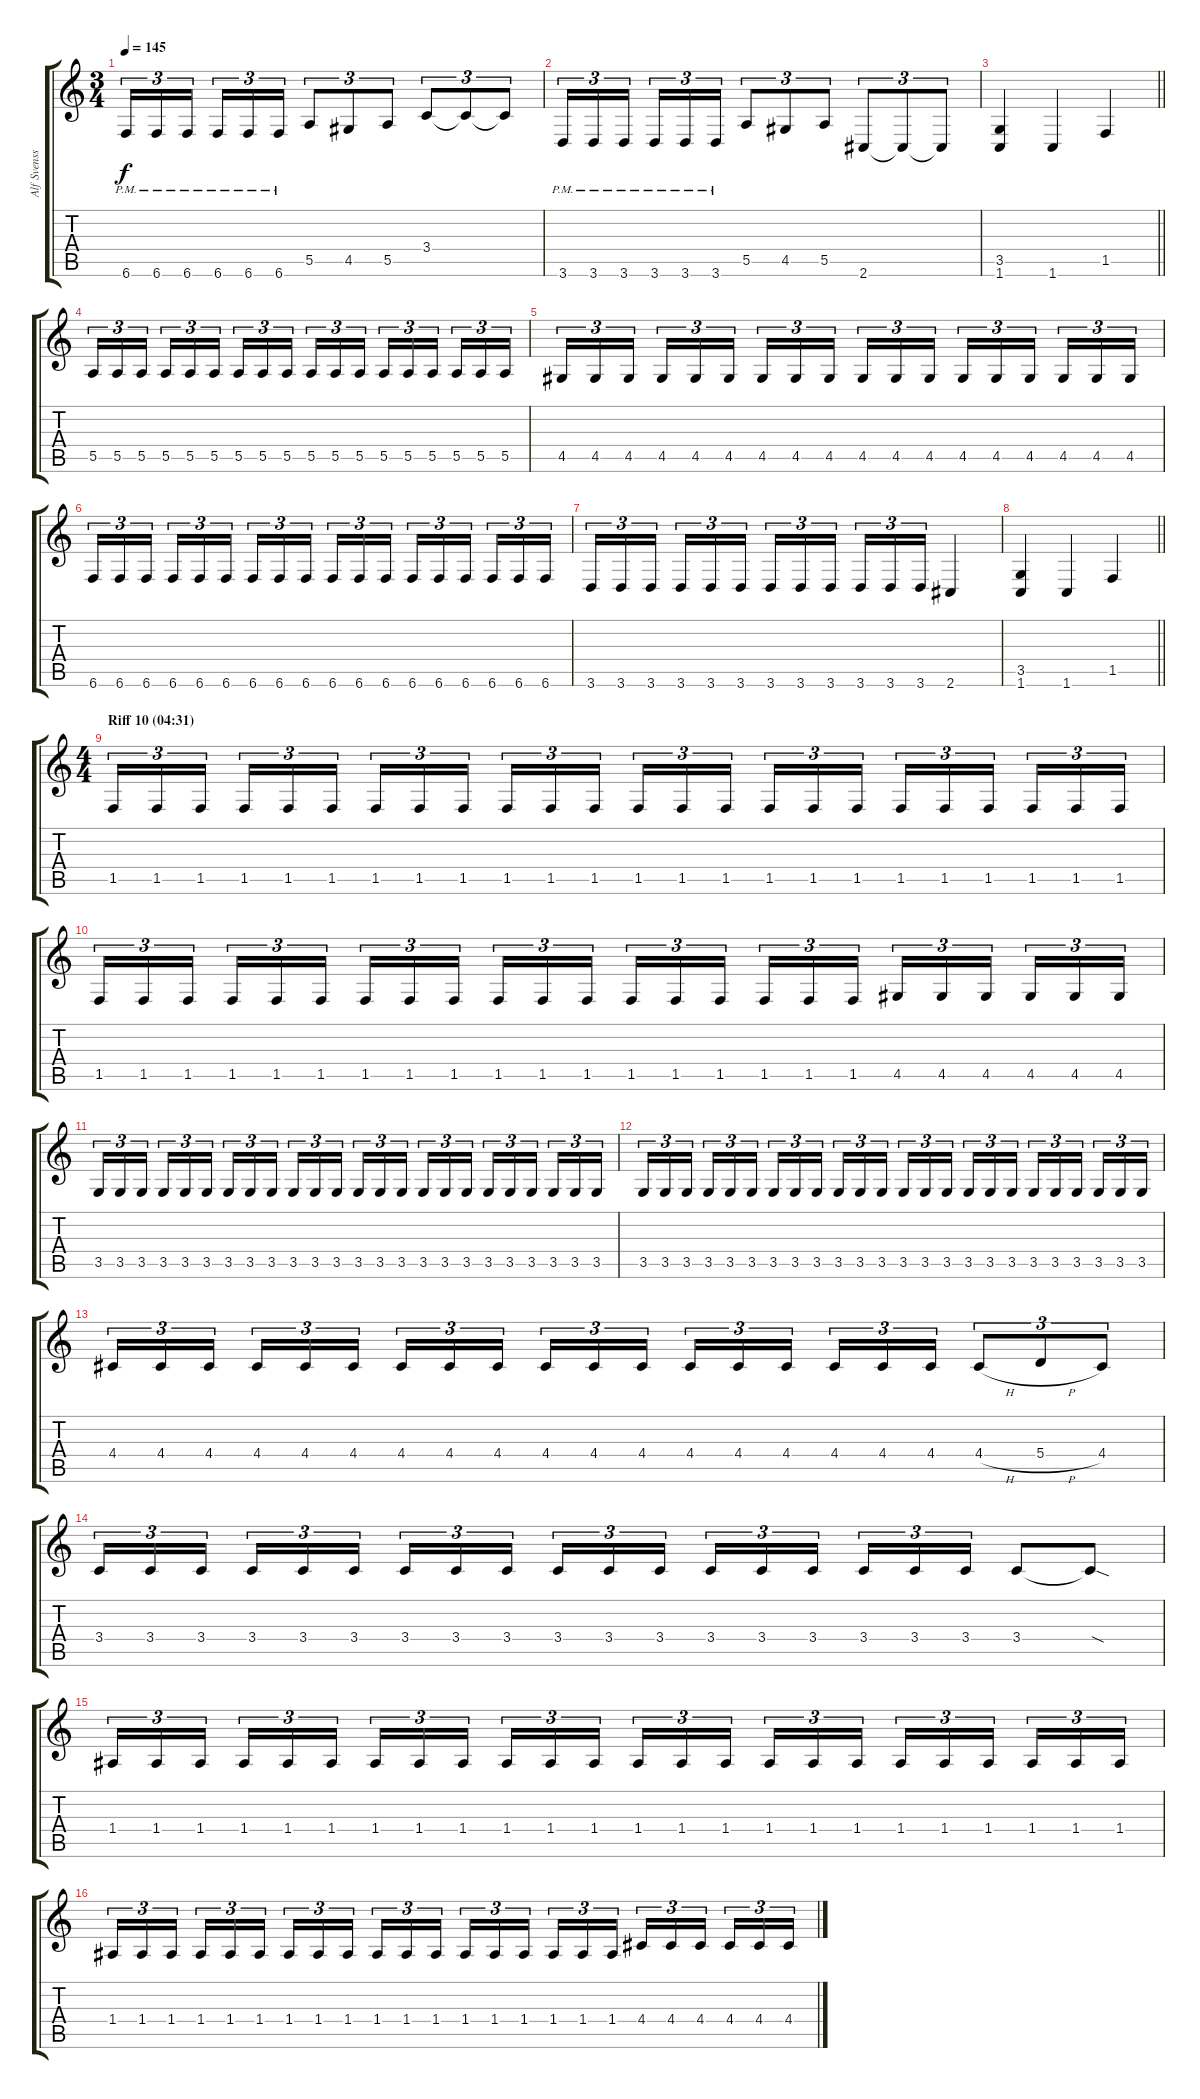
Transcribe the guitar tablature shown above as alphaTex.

\track ("Alf Svensson" "Alf Svenss") {instrument distortionguitar}
\staff {score tabs}
\tuning (B3 Gb3 D3 A2 E2 B1) {hide}
\ts (3 4)
\tempo 145
\clef g2
\ks c
6.6{pm}.16{tu (3 2) dy f} 6.6{pm}.16{tu (3 2)} 6.6{pm}.16{tu (3 2) beam splitsecondary} 6.6{pm}.16{tu (3 2)} 6.6{pm}.16{tu (3 2)} 6.6{pm}.16{tu (3 2)} 5.5.8{tu (3 2)} 4.5.8{tu (3 2)} 5.5.8{tu (3 2)} 3.4.8{tu (3 2)} 3.4{t}.8{tu (3 2)} 3.4{t}.8{tu (3 2)} |
3.6{pm}.16{tu (3 2)} 3.6{pm}.16{tu (3 2)} 3.6{pm}.16{tu (3 2) beam splitsecondary} 3.6{pm}.16{tu (3 2)} 3.6{pm}.16{tu (3 2)} 3.6{pm}.16{tu (3 2)} 5.5.8{tu (3 2)} 4.5.8{tu (3 2)} 5.5.8{tu (3 2)} 2.6.8{tu (3 2)} 2.6{t}.8{tu (3 2)} 2.6{t}.8{tu (3 2)} |
\barLineRight lightlight
(3.5 1.6).4 1.6.4 1.5.4 |
5.5.16{tu (3 2)} 5.5.16{tu (3 2)} 5.5.16{tu (3 2) beam splitsecondary} 5.5.16{tu (3 2)} 5.5.16{tu (3 2)} 5.5.16{tu (3 2)} 5.5.16{tu (3 2)} 5.5.16{tu (3 2)} 5.5.16{tu (3 2) beam splitsecondary} 5.5.16{tu (3 2)} 5.5.16{tu (3 2)} 5.5.16{tu (3 2)} 5.5.16{tu (3 2)} 5.5.16{tu (3 2)} 5.5.16{tu (3 2) beam splitsecondary} 5.5.16{tu (3 2)} 5.5.16{tu (3 2)} 5.5.16{tu (3 2)} |
4.5.16{tu (3 2)} 4.5.16{tu (3 2)} 4.5.16{tu (3 2) beam splitsecondary} 4.5.16{tu (3 2)} 4.5.16{tu (3 2)} 4.5.16{tu (3 2)} 4.5.16{tu (3 2)} 4.5.16{tu (3 2)} 4.5.16{tu (3 2) beam splitsecondary} 4.5.16{tu (3 2)} 4.5.16{tu (3 2)} 4.5.16{tu (3 2)} 4.5.16{tu (3 2)} 4.5.16{tu (3 2)} 4.5.16{tu (3 2) beam splitsecondary} 4.5.16{tu (3 2)} 4.5.16{tu (3 2)} 4.5.16{tu (3 2)} |
6.6.16{tu (3 2)} 6.6.16{tu (3 2)} 6.6.16{tu (3 2) beam splitsecondary} 6.6.16{tu (3 2)} 6.6.16{tu (3 2)} 6.6.16{tu (3 2)} 6.6.16{tu (3 2)} 6.6.16{tu (3 2)} 6.6.16{tu (3 2) beam splitsecondary} 6.6.16{tu (3 2)} 6.6.16{tu (3 2)} 6.6.16{tu (3 2)} 6.6.16{tu (3 2)} 6.6.16{tu (3 2)} 6.6.16{tu (3 2) beam splitsecondary} 6.6.16{tu (3 2)} 6.6.16{tu (3 2)} 6.6.16{tu (3 2)} |
3.6.16{tu (3 2)} 3.6.16{tu (3 2)} 3.6.16{tu (3 2) beam splitsecondary} 3.6.16{tu (3 2)} 3.6.16{tu (3 2)} 3.6.16{tu (3 2)} 3.6.16{tu (3 2)} 3.6.16{tu (3 2)} 3.6.16{tu (3 2) beam splitsecondary} 3.6.16{tu (3 2)} 3.6.16{tu (3 2)} 3.6.16{tu (3 2)} 2.6.4 |
\barLineRight lightlight
(3.5 1.6).4 1.6.4 1.5.4 |
\ts (4 4)
\section ("" "Riff 10 (04:31)")
1.5.16{tu (3 2)} 1.5.16{tu (3 2)} 1.5.16{tu (3 2) beam splitsecondary} 1.5.16{tu (3 2)} 1.5.16{tu (3 2)} 1.5.16{tu (3 2)} 1.5.16{tu (3 2)} 1.5.16{tu (3 2)} 1.5.16{tu (3 2) beam splitsecondary} 1.5.16{tu (3 2)} 1.5.16{tu (3 2)} 1.5.16{tu (3 2)} 1.5.16{tu (3 2)} 1.5.16{tu (3 2)} 1.5.16{tu (3 2) beam splitsecondary} 1.5.16{tu (3 2)} 1.5.16{tu (3 2)} 1.5.16{tu (3 2)} 1.5.16{tu (3 2)} 1.5.16{tu (3 2)} 1.5.16{tu (3 2) beam splitsecondary} 1.5.16{tu (3 2)} 1.5.16{tu (3 2)} 1.5.16{tu (3 2)} |
1.5.16{tu (3 2)} 1.5.16{tu (3 2)} 1.5.16{tu (3 2) beam splitsecondary} 1.5.16{tu (3 2)} 1.5.16{tu (3 2)} 1.5.16{tu (3 2)} 1.5.16{tu (3 2)} 1.5.16{tu (3 2)} 1.5.16{tu (3 2) beam splitsecondary} 1.5.16{tu (3 2)} 1.5.16{tu (3 2)} 1.5.16{tu (3 2)} 1.5.16{tu (3 2)} 1.5.16{tu (3 2)} 1.5.16{tu (3 2) beam splitsecondary} 1.5.16{tu (3 2)} 1.5.16{tu (3 2)} 1.5.16{tu (3 2)} 4.5.16{tu (3 2)} 4.5.16{tu (3 2)} 4.5.16{tu (3 2) beam splitsecondary} 4.5.16{tu (3 2)} 4.5.16{tu (3 2)} 4.5.16{tu (3 2)} |
3.5.16{tu (3 2)} 3.5.16{tu (3 2)} 3.5.16{tu (3 2) beam splitsecondary} 3.5.16{tu (3 2)} 3.5.16{tu (3 2)} 3.5.16{tu (3 2)} 3.5.16{tu (3 2)} 3.5.16{tu (3 2)} 3.5.16{tu (3 2) beam splitsecondary} 3.5.16{tu (3 2)} 3.5.16{tu (3 2)} 3.5.16{tu (3 2)} 3.5.16{tu (3 2)} 3.5.16{tu (3 2)} 3.5.16{tu (3 2) beam splitsecondary} 3.5.16{tu (3 2)} 3.5.16{tu (3 2)} 3.5.16{tu (3 2)} 3.5.16{tu (3 2)} 3.5.16{tu (3 2)} 3.5.16{tu (3 2) beam splitsecondary} 3.5.16{tu (3 2)} 3.5.16{tu (3 2)} 3.5.16{tu (3 2)} |
3.5.16{tu (3 2)} 3.5.16{tu (3 2)} 3.5.16{tu (3 2) beam splitsecondary} 3.5.16{tu (3 2)} 3.5.16{tu (3 2)} 3.5.16{tu (3 2)} 3.5.16{tu (3 2)} 3.5.16{tu (3 2)} 3.5.16{tu (3 2) beam splitsecondary} 3.5.16{tu (3 2)} 3.5.16{tu (3 2)} 3.5.16{tu (3 2)} 3.5.16{tu (3 2)} 3.5.16{tu (3 2)} 3.5.16{tu (3 2) beam splitsecondary} 3.5.16{tu (3 2)} 3.5.16{tu (3 2)} 3.5.16{tu (3 2)} 3.5.16{tu (3 2)} 3.5.16{tu (3 2)} 3.5.16{tu (3 2) beam splitsecondary} 3.5.16{tu (3 2)} 3.5.16{tu (3 2)} 3.5.16{tu (3 2)} |
4.4.16{tu (3 2)} 4.4.16{tu (3 2)} 4.4.16{tu (3 2) beam splitsecondary} 4.4.16{tu (3 2)} 4.4.16{tu (3 2)} 4.4.16{tu (3 2)} 4.4.16{tu (3 2)} 4.4.16{tu (3 2)} 4.4.16{tu (3 2) beam splitsecondary} 4.4.16{tu (3 2)} 4.4.16{tu (3 2)} 4.4.16{tu (3 2)} 4.4.16{tu (3 2)} 4.4.16{tu (3 2)} 4.4.16{tu (3 2) beam splitsecondary} 4.4.16{tu (3 2)} 4.4.16{tu (3 2)} 4.4.16{tu (3 2)} 4.4{h}.8{tu (3 2)} 5.4{h}.8{tu (3 2)} 4.4.8{tu (3 2)} |
3.4.16{tu (3 2)} 3.4.16{tu (3 2)} 3.4.16{tu (3 2) beam splitsecondary} 3.4.16{tu (3 2)} 3.4.16{tu (3 2)} 3.4.16{tu (3 2)} 3.4.16{tu (3 2)} 3.4.16{tu (3 2)} 3.4.16{tu (3 2) beam splitsecondary} 3.4.16{tu (3 2)} 3.4.16{tu (3 2)} 3.4.16{tu (3 2)} 3.4.16{tu (3 2)} 3.4.16{tu (3 2)} 3.4.16{tu (3 2) beam splitsecondary} 3.4.16{tu (3 2)} 3.4.16{tu (3 2)} 3.4.16{tu (3 2)} 3.4.8 3.4{sod t}.8 |
1.4.16{tu (3 2)} 1.4.16{tu (3 2)} 1.4.16{tu (3 2) beam splitsecondary} 1.4.16{tu (3 2)} 1.4.16{tu (3 2)} 1.4.16{tu (3 2)} 1.4.16{tu (3 2)} 1.4.16{tu (3 2)} 1.4.16{tu (3 2) beam splitsecondary} 1.4.16{tu (3 2)} 1.4.16{tu (3 2)} 1.4.16{tu (3 2)} 1.4.16{tu (3 2)} 1.4.16{tu (3 2)} 1.4.16{tu (3 2) beam splitsecondary} 1.4.16{tu (3 2)} 1.4.16{tu (3 2)} 1.4.16{tu (3 2)} 1.4.16{tu (3 2)} 1.4.16{tu (3 2)} 1.4.16{tu (3 2) beam splitsecondary} 1.4.16{tu (3 2)} 1.4.16{tu (3 2)} 1.4.16{tu (3 2)} |
1.4.16{tu (3 2)} 1.4.16{tu (3 2)} 1.4.16{tu (3 2) beam splitsecondary} 1.4.16{tu (3 2)} 1.4.16{tu (3 2)} 1.4.16{tu (3 2)} 1.4.16{tu (3 2)} 1.4.16{tu (3 2)} 1.4.16{tu (3 2) beam splitsecondary} 1.4.16{tu (3 2)} 1.4.16{tu (3 2)} 1.4.16{tu (3 2)} 1.4.16{tu (3 2)} 1.4.16{tu (3 2)} 1.4.16{tu (3 2) beam splitsecondary} 1.4.16{tu (3 2)} 1.4.16{tu (3 2)} 1.4.16{tu (3 2)} 4.4.16{tu (3 2)} 4.4.16{tu (3 2)} 4.4.16{tu (3 2) beam splitsecondary} 4.4.16{tu (3 2)} 4.4.16{tu (3 2)} 4.4.16{tu (3 2)}
